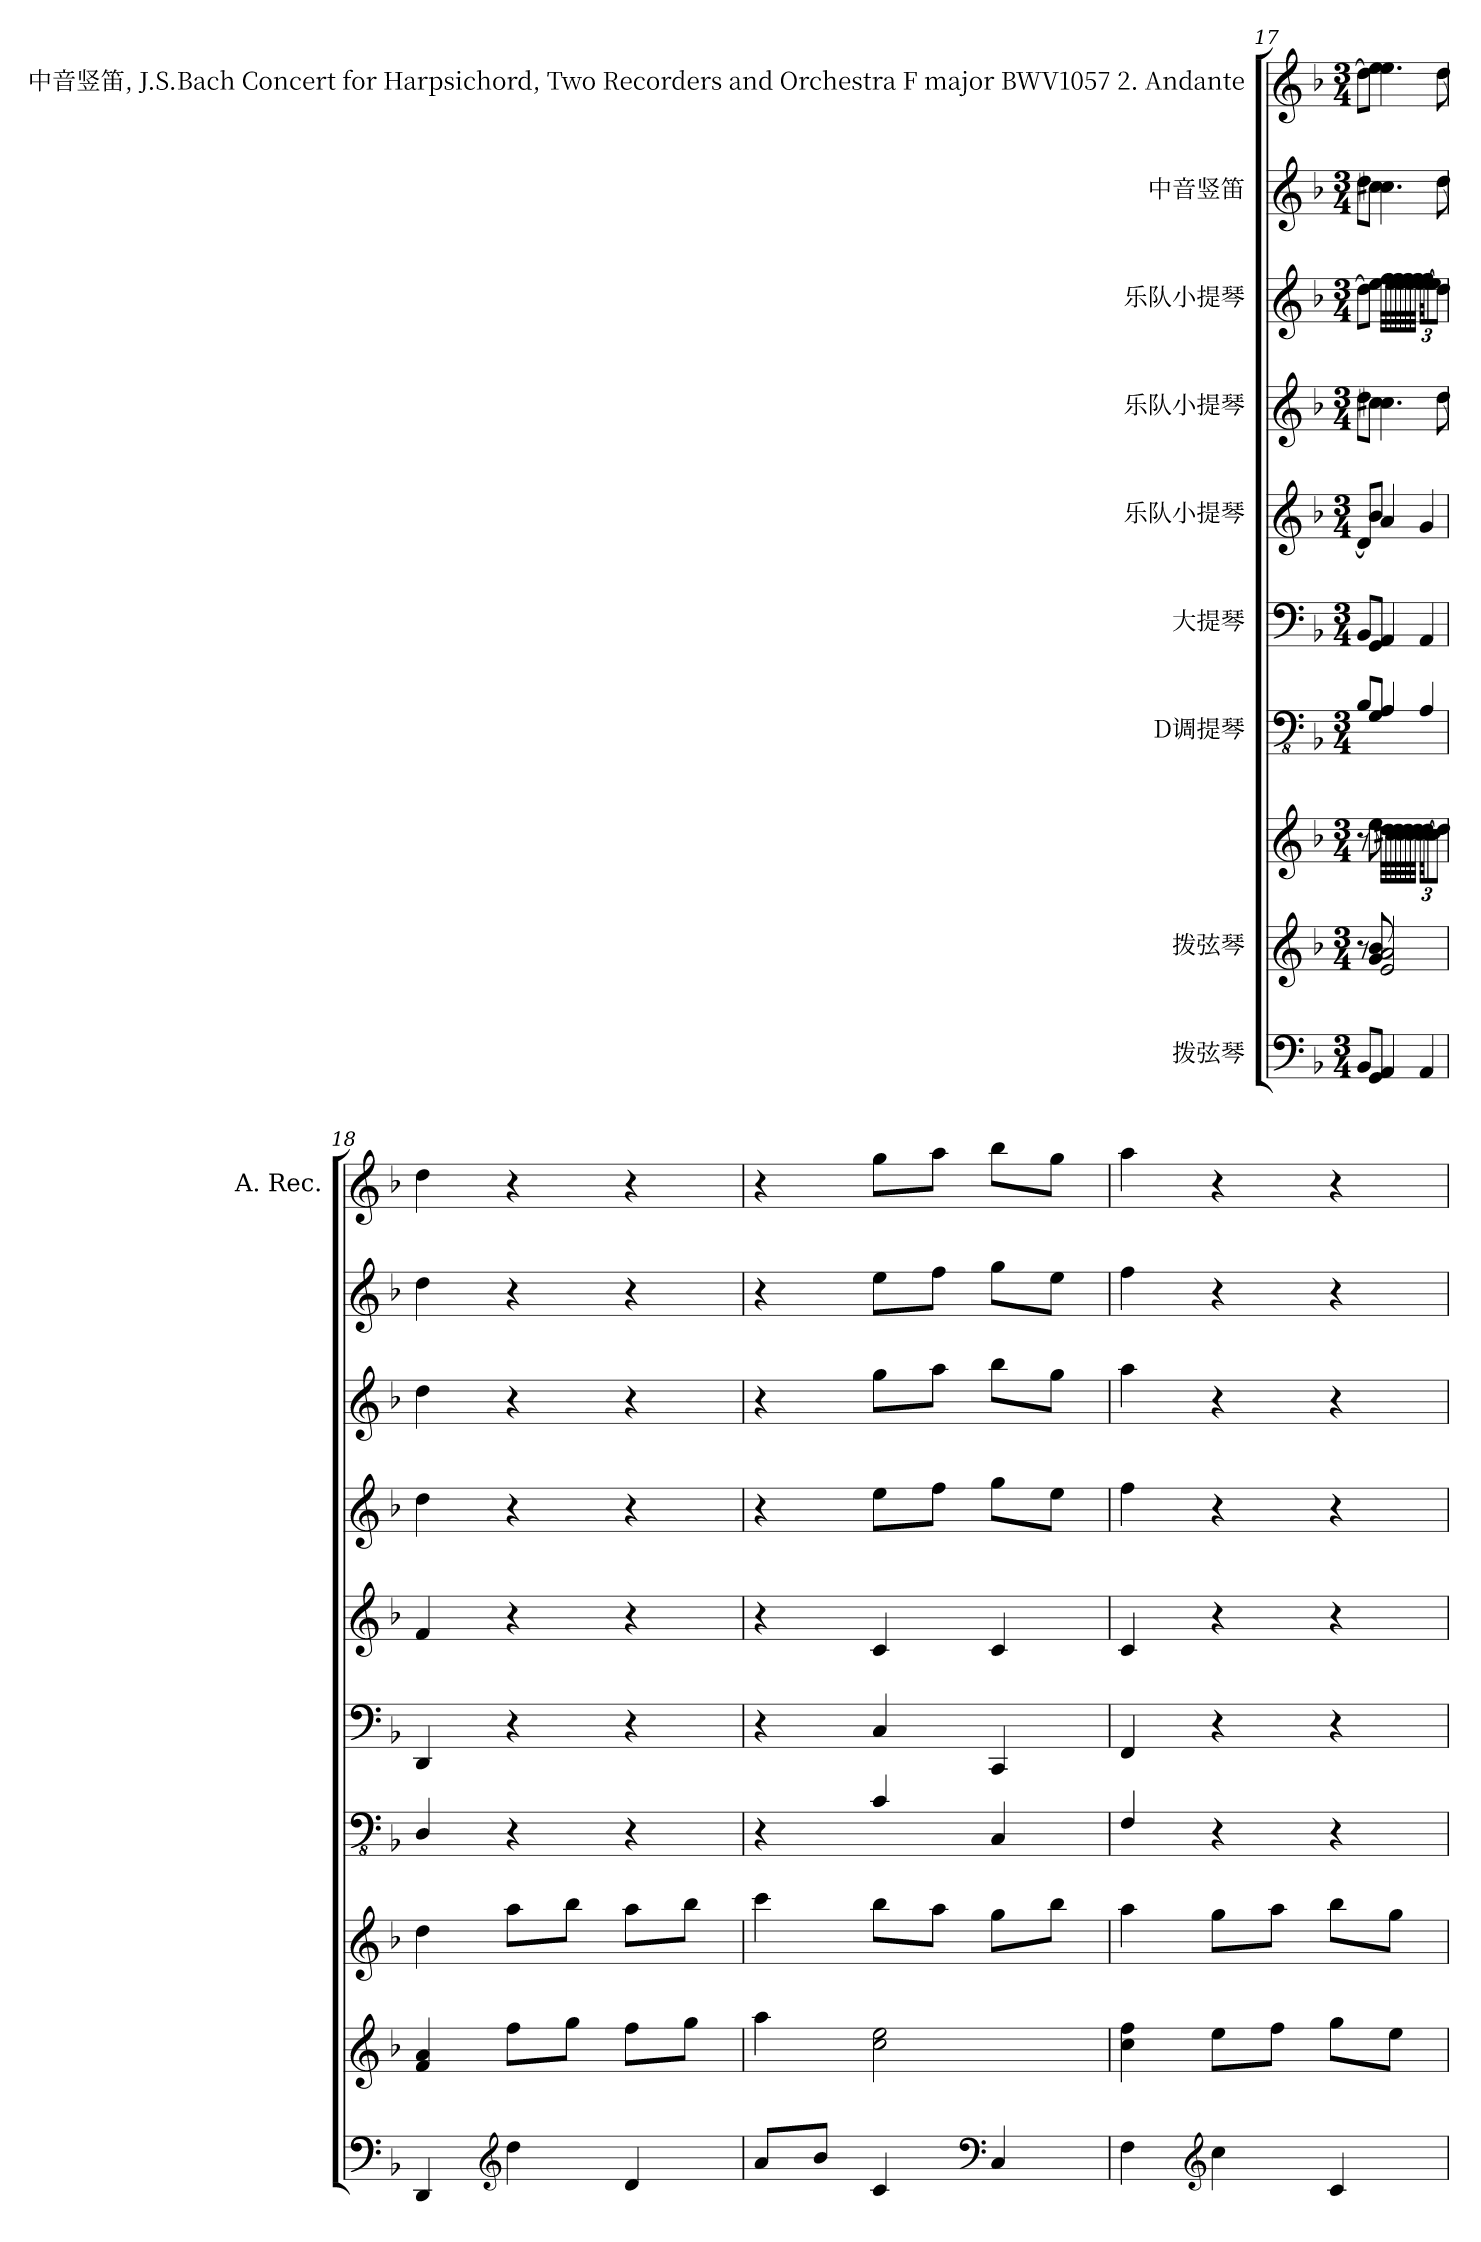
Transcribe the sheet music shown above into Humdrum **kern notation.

**kern	**kern	**kern	**kern	**kern	**kern	**kern	**kern	**kern	**kern
*part9	*part8	*part8	*part7	*part6	*part5	*part4	*part3	*part2	*part1
*staff10	*staff9	*staff8	*staff7	*staff6	*staff5	*staff4	*staff3	*staff2	*staff1
*I"拨弦琴	*I"拨弦琴	*	*I"D调提琴	*I"大提琴	*I"乐队小提琴	*I"乐队小提琴	*I"乐队小提琴	*I"中音竖笛	*I"中音竖笛, J.S.Bach Concert for Harpsichord, Two Recorders and Orchestra F major BWV1057 2. Andante
*	*	*	*	*	*	*	*	*	*I'A. Rec.
*clefF4	*clefG2	*clefG2	*clefFv4	*clefF4	*clefG2	*clefG2	*clefG2	*clefG2	*clefG2
*	*	*	*ITrd7c12	*	*	*	*	*	*
*k[b-]	*k[b-]	*k[b-]	*k[b-]	*k[b-]	*k[b-]	*k[b-]	*k[b-]	*k[b-]	*k[b-]
*M3/4	*M3/4	*M3/4	*M3/4	*M3/4	*M3/4	*M3/4	*M3/4	*M3/4	*M3/4
=17	=17	=17	=17	=17	=17	=17	=17	=17	=17
8BB-/L	8r	8r	8BBB-/L	8BB-/L	8d/L]	8dd\L	8dd\L]	8dd\L	8dd\L]
8GG/J	8g/ 8b-/	8ee\	8GGG/J	8GG/J	8b-/J	8cc#X\J	8ee\J	8cc#X\J	8ee\J
4AA/	2e/ 2a/	32dd\LLL	4AAA/	4AA/	4a/	4.cc#\	32ff\LLL	4.cc#\	4.ee\
.	.	32cc#X\	.	.	.	.	32ee\	.	.
.	.	32dd\	.	.	.	.	32ff\	.	.
.	.	32cc#\	.	.	.	.	32ee\	.	.
.	.	32dd\	.	.	.	.	32ff\	.	.
.	.	32cc#\	.	.	.	.	32ee\	.	.
.	.	32dd\	.	.	.	.	32ff\	.	.
.	.	32cc#\JJJ	.	.	.	.	32ee\JJJ	.	.
*	*	*Xbrackettup	*	*	*	*	*Xbrackettup	*	*
4AA/	.	48dd\LLL	4AAA/	4AA/	4g/	.	48ff\LLL	.	.
.	.	[48cc#\JJ	.	.	.	.	[48ee\JJ	.	.
.	.	12cc#\]	.	.	.	.	12ee\]	.	.
.	.	8dd\J	.	.	.	8dd\	8dd\J	8dd\	8dd\
!!LO:PB:g=z
=18	=18	=18	=18	=18	=18	=18	=18	=18	=18
4DD/	4f/ 4a/	4dd\	4DDD/	4DD/	4f/	4dd\	4dd\	4dd\	4dd\
*clefG2	*	*	*	*	*	*	*	*	*
4dd\	8ff\L	8aa\L	4r	4r	4r	4r	4r	4r	4r
.	8gg\J	8bb-\J	.	.	.	.	.	.	.
4d/	8ff\L	8aa\L	4r	4r	4r	4r	4r	4r	4r
.	8gg\J	8bb-\J	.	.	.	.	.	.	.
=19	=19	=19	=19	=19	=19	=19	=19	=19	=19
8a/L	4aa\	4ccc\	4r	4r	4r	4r	4r	4r	4r
8b-/J	.	.	.	.	.	.	.	.	.
4c/	2cc\ 2ee\	8bb-\L	4CC/	4C/	4c/	8ee\L	8gg\L	8ee\L	8gg\L
.	.	8aa\J	.	.	.	8ff\J	8aa\J	8ff\J	8aa\J
*clefF4	*	*	*	*	*	*	*	*	*
4C/	.	8gg\L	4CCC/	4CC/	4c/	8gg\L	8bb-\L	8gg\L	8bb-\L
.	.	8bb-\J	.	.	.	8ee\J	8gg\J	8ee\J	8gg\J
=20	=20	=20	=20	=20	=20	=20	=20	=20	=20
4F\	4cc\ 4ff\	4aa\	4FFF/	4FF/	4c/	4ff\	4aa\	4ff\	4aa\
*clefG2	*	*	*	*	*	*	*	*	*
4cc\	8ee\L	8gg\L	4r	4r	4r	4r	4r	4r	4r
.	8ff\J	8aa\J	.	.	.	.	.	.	.
4c/	8gg\L	8bb-\L	4r	4r	4r	4r	4r	4r	4r
.	8ee\J	8gg\J	.	.	.	.	.	.	.
=	=	=	=	=	=	=	=	=	=
*-	*-	*-	*-	*-	*-	*-	*-	*-	*-
